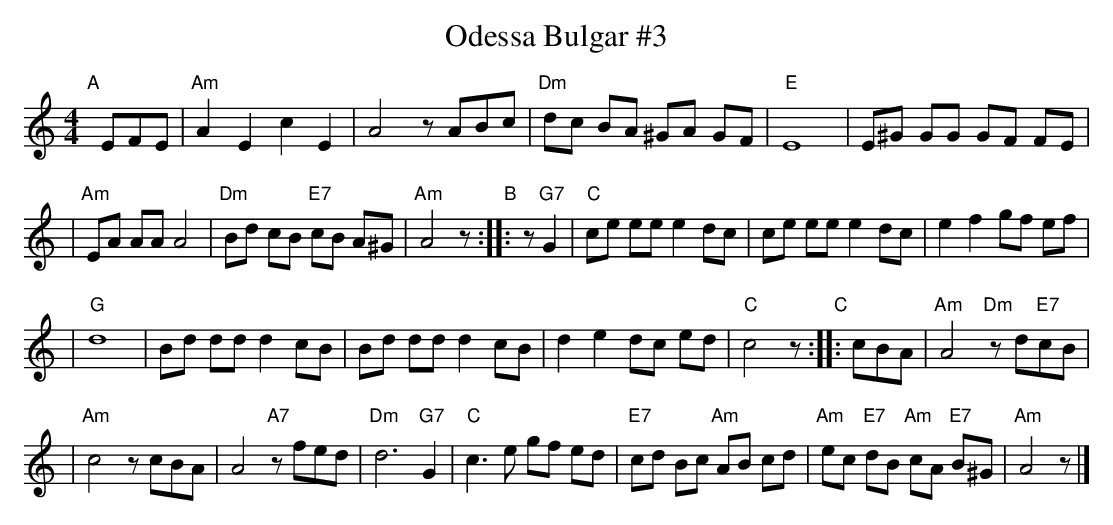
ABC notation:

X:1
T: Odessa Bulgar #3
M: 4/4
L: 1/8
K: Am
"A"[|] EFE \
| "Am"A2 E2 c2 E2 | A4 zABc | "Dm"dc BA ^GA GF | "E"E8 | E^G GG GF FE |
| "Am"EA AA A4 | "Dm"Bd cB "E7"cB A^G | "Am"A4 z "B":: z"G7"G2 | "C"ce ee e2 dc \
| ce ee e2 dc | e2 f2 gf ef |
| "G"d8 | Bd dd d2 cB \
| Bd dd d2 cB | d2 e2 dc ed | "C"c4 z "C":: cBA | "Am"A4 "Dm"zd"E7"cB |
| "Am"c4 zcBA | A4 "A7"zfed | "Dm"d6 "G7"G2 \
| "C"c3 e gf ed | "E7"cd Bc "Am"AB cd | "Am"ec "E7"dB "Am"cA "E7"B^G | "Am"A4 z |]
